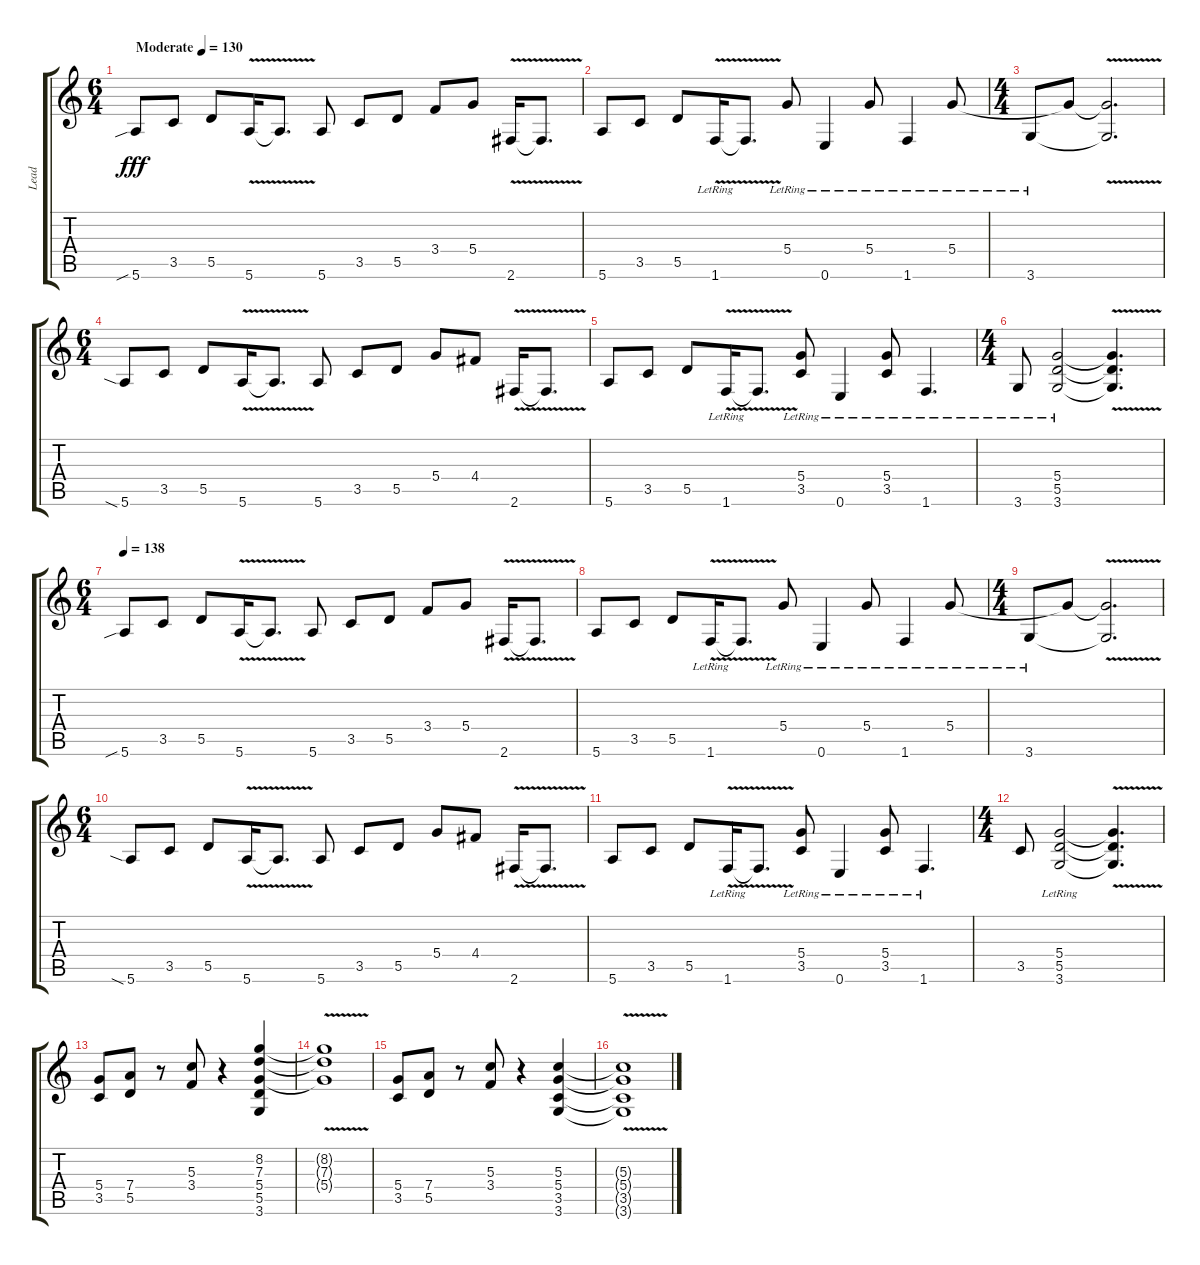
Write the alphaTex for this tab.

\track ("Lead" "Lead") {instrument distortionguitar}
\staff {score tabs}
\tuning (E4 B3 G3 D3 A2 E2) {hide}
\ts (6 4)
\tempo (130 "Moderate")
\clef g2
\ks c
5.6{sib}.8{dy fff volume 3 instrument distortionguitar} 3.5.8 5.5.8 5.6{v}.16 5.6{v t}.8{d} 5.6.8 3.5.8 5.5.8 3.4.8 5.4.8 2.6{v}.16 2.6{v t}.8{d} |
5.6.8 3.5.8 5.5.8 1.6{v lr}.16 1.6{v t}.8{d} 5.4{lr}.8 0.6{lr}.4 5.4{lr}.8 1.6{lr}.4 5.4{lr}.8 |
\ts (4 4)
3.6{lr}.8 5.4{t}.8 (5.4{v t} 3.6{t}).2{d} |
\ts (6 4)
5.6{sia}.8{volume 6} 3.5.8 5.5.8 5.6{v}.16 5.6{v t}.8{d} 5.6.8 3.5.8 5.5.8 5.4.8 4.4.8 2.6{v}.16 2.6{v t}.8{d} |
5.6.8 3.5.8 5.5.8 1.6{v lr}.16 1.6{v t}.8{d} (5.4 3.5{lr}).8 0.6{lr}.4 (5.4 3.5{lr}).8 1.6{lr}.4{d} |
\ts (4 4)
3.6{lr}.8 (5.4{lr} 5.5{lr} 3.6{lr}).2 (5.4{v t} 5.5{t} 3.6{t}).4{d} |
\ts (6 4)
\tempo 138
5.6{sib}.8{volume 12} 3.5.8 5.5.8 5.6{v}.16 5.6{v t}.8{d} 5.6.8 3.5.8 5.5.8 3.4.8 5.4.8 2.6{v}.16 2.6{v t}.8{d} |
5.6.8 3.5.8 5.5.8 1.6{v lr}.16 1.6{v t}.8{d} 5.4{lr}.8 0.6{lr}.4 5.4{lr}.8 1.6{lr}.4 5.4{lr}.8 |
\ts (4 4)
3.6{lr}.8 5.4{t}.8 (5.4{v t} 3.6{t}).2{d} |
\ts (6 4)
5.6{sia}.8 3.5.8 5.5.8 5.6{v}.16 5.6{v t}.8{d} 5.6.8 3.5.8 5.5.8 5.4.8 4.4.8 2.6{v}.16 2.6{v t}.8{d} |
5.6.8 3.5.8 5.5.8 1.6{v lr}.16 1.6{v t}.8{d} (5.4 3.5{lr}).8 0.6{lr}.4 (5.4 3.5{lr}).8 1.6{lr}.4{d} |
\ts (4 4)
3.5.8{volume 14} (5.4{lr} 5.5{lr} 3.6{lr}).2 (5.4{v t} 5.5{t} 3.6{t}).4{d} |
(5.4 3.5).8 (7.4 5.5).8 r.8 (5.3 3.4).8 r.4 (8.2 7.3 5.4 5.5 3.6).4 |
(8.2{v t} 7.3{v t} 5.4{v t}).1 |
(5.4 3.5).8 (7.4 5.5).8 r.8 (5.3 3.4).8 r.4 (5.3 5.4 3.5 3.6).4 |
(5.3{v t} 5.4{v t} 3.5{t} 3.6{t}).1
